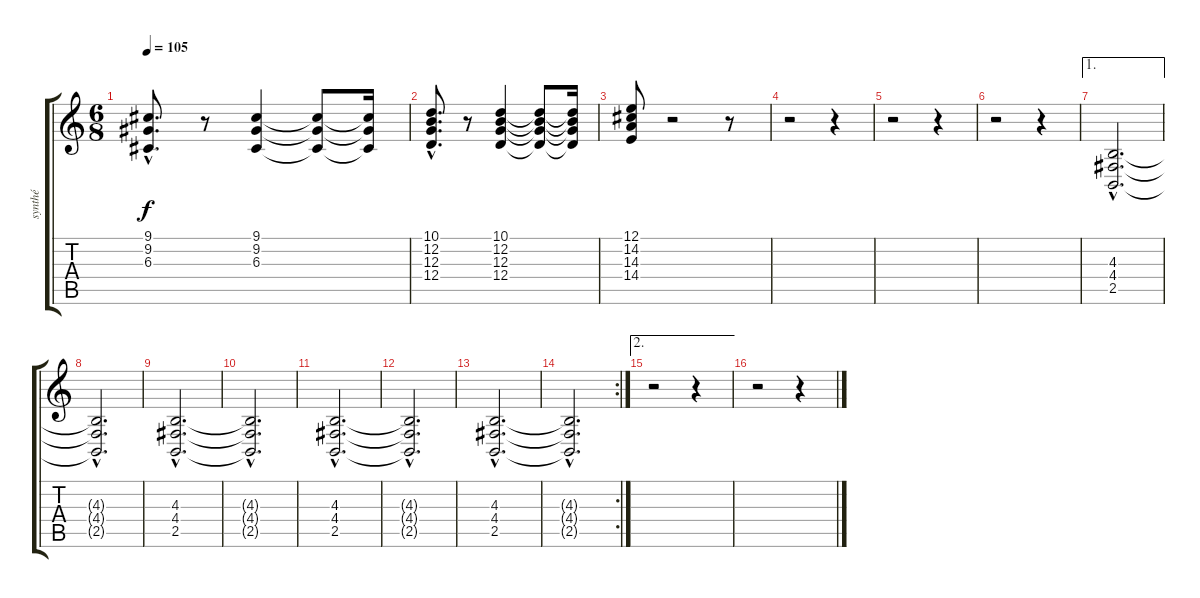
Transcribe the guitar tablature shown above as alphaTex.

\track ("synthé" "synthé") {instrument lead1square}
\staff {score tabs}
\tuning (E4 B3 G3 D3 A2 E2) {hide}
\ts (6 8)
\tempo 105
\clef g2
\ks c
(9.1{hac} 9.2{hac} 6.3{hac}).8{d dy f} r.8 (9.1 9.2 6.3).4 (9.1{t} 9.2{t} 6.3{t}).8 (9.1{t} 9.2{t} 6.3{t}).16 |
(10.1{hac} 12.2{hac} 12.3{hac} 12.4{hac}).8{d} r.8 (10.1 12.2 12.3 12.4).4 (10.1{t} 12.2{t} 12.3{t} 12.4{t}).8 (10.1{t} 12.2{t} 12.3{t} 12.4{t}).16 |
(12.1 14.2 14.3 14.4).8 r.2 r.8 |
r.2 r.4 |
r.2 r.4 |
r.2 r.4 |
\ae 1
(4.3{hac} 4.4{hac} 2.5{hac}).2{d} |
(4.3{hac t} 4.4{hac t} 2.5{hac t}).2{d} |
(4.3{hac} 4.4{hac} 2.5{hac}).2{d} |
(4.3{hac t} 4.4{hac t} 2.5{hac t}).2{d} |
(4.3{hac} 4.4{hac} 2.5{hac}).2{d} |
(4.3{hac t} 4.4{hac t} 2.5{hac t}).2{d} |
(4.3{hac} 4.4{hac} 2.5{hac}).2{d} |
\rc 2
(4.3{hac t} 4.4{hac t} 2.5{hac t}).2{d} |
\ae 2
r.2 r.4 |
r.2 r.4
